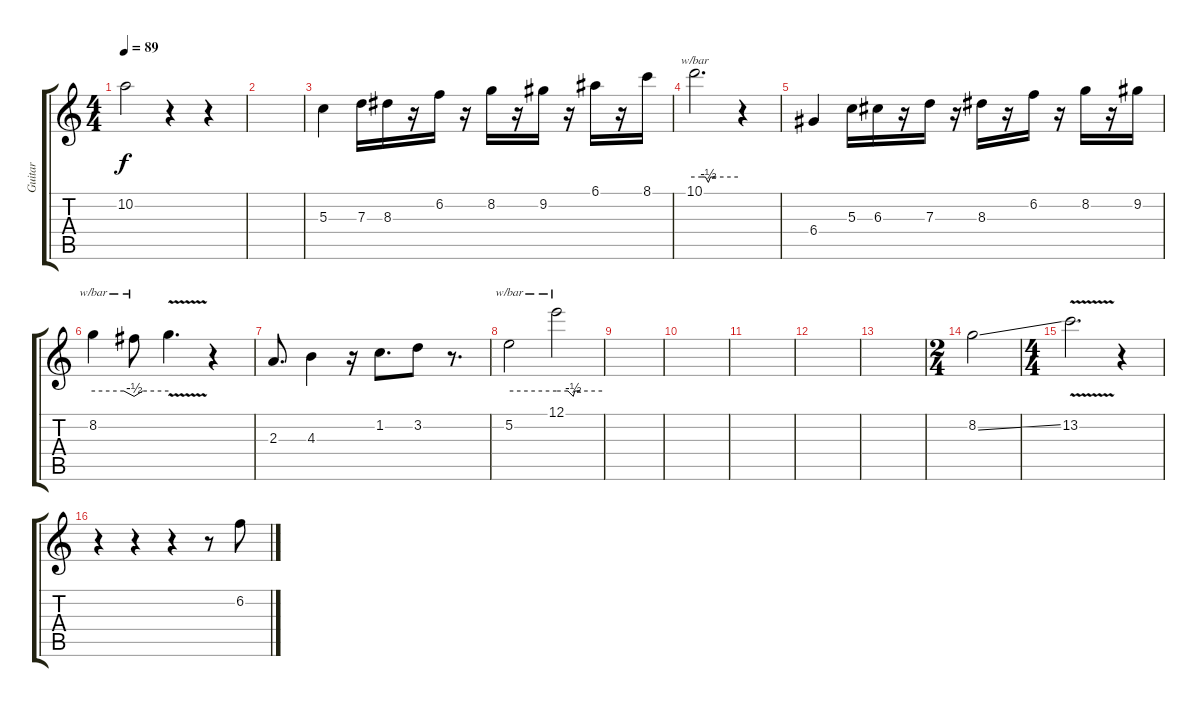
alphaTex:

\track ("Guitar" "Guitar") {instrument overdrivenguitar}
\staff {score tabs}
\tuning (E4 B3 G3 D3 A2 E2) {hide}
\ts (4 4)
\tempo 89
\clef g2
\ks c
10.2.2{dy f} r.4 r.4 |
|
5.3.4 7.3.16 8.3.16 r.16 6.2.16 r.16 8.2.16 r.16 9.2.16 r.16 6.1.16 r.16 8.1.16 |
10.1.2{d tbe (custom default 0 0 10 0 15 0 19 -2 22 0 29 0 60 0)} r.4 |
6.4.4 5.3.16 6.3.16 r.16 7.3.16 r.16 8.3.16 r.16 6.2.16 r.16 8.2.16 r.16 9.2.16 |
8.2.4{tbe (custom default 0 0 45 0 60 -2)} 8.2{t}.8{tbe (custom default 0 -2 15 0 60 0)} 8.2{v t}.4{d} r.4 |
2.3.8{d} 4.3.4 r.16 1.2.8{d} 3.2.8 r.8{d} |
5.2.2{tbe (hold default 0 0 60 0)} 12.1.2{tbe (custom default 0 0 15 0 22 -2 24 0 31 0 60 0)} |
|
|
|
|
|
\ts (2 4)
8.2{ss}.2 |
\ts (4 4)
13.2{v}.2{d} r.4 |
r.4 r.4 r.4 r.8 6.2{ss}.8
